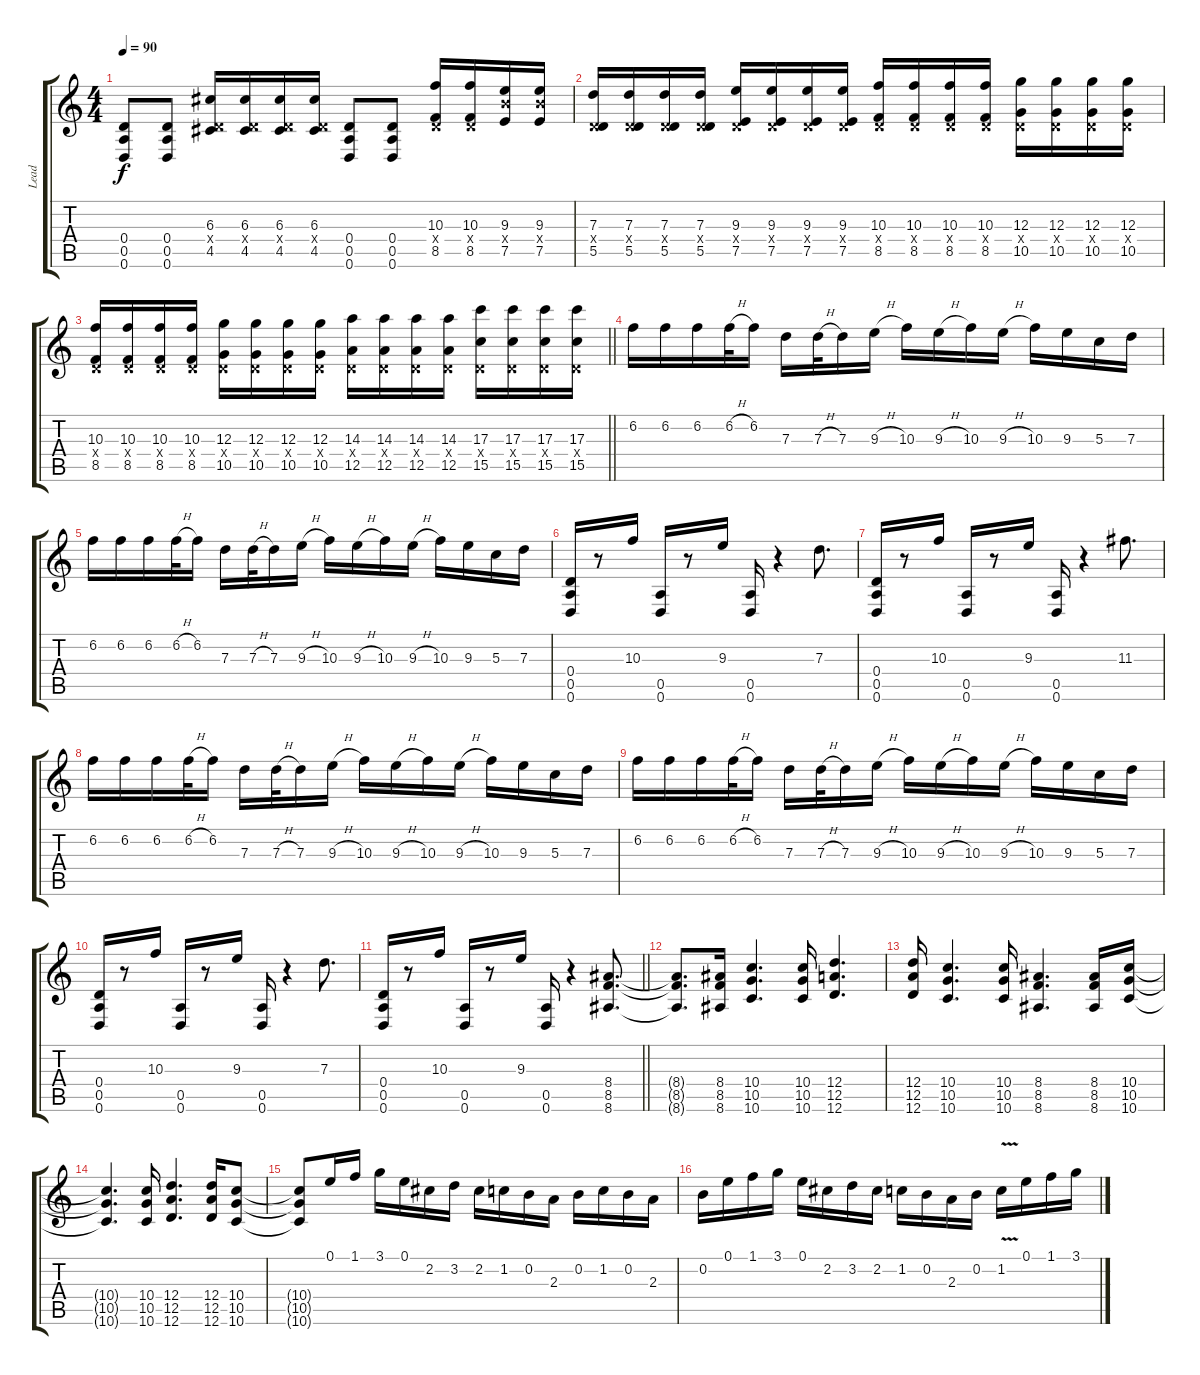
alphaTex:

\track ("Lead" "Lead") {instrument overdrivenguitar}
\staff {score tabs}
\tuning (E4 B3 G3 D3 A2 D2) {hide}
\ts (4 4)
\tempo 90
\clef g2
\ks c
(0.4 0.5 0.6).8{dy f} (0.4 0.5 0.6).8 (6.3 0.4{x} 4.5).16 (6.3 0.4{x} 4.5).16 (6.3 0.4{x} 4.5).16 (6.3 0.4{x} 4.5).16 (0.4 0.5 0.6).8 (0.4 0.5 0.6).8 (10.3 0.4{x} 8.5).16 (10.3 0.4{x} 8.5).16 (9.3 9.4{x} 7.5).16 (9.3 9.4{x} 7.5).16 |
(7.3 0.4{x} 5.5).16 (7.3 0.4{x} 5.5).16 (7.3 0.4{x} 5.5).16 (7.3 0.4{x} 5.5).16 (9.3 0.4{x} 7.5).16 (9.3 0.4{x} 7.5).16 (9.3 0.4{x} 7.5).16 (9.3 0.4{x} 7.5).16 (10.3 0.4{x} 8.5).16 (10.3 0.4{x} 8.5).16 (10.3 0.4{x} 8.5).16 (10.3 0.4{x} 8.5).16 (12.3 0.4{x} 10.5).16 (12.3 0.4{x} 10.5).16 (12.3 0.4{x} 10.5).16 (12.3 0.4{x} 10.5).16 |
\barLineRight lightlight
(10.3 0.4{x} 8.5).16 (10.3 0.4{x} 8.5).16 (10.3 0.4{x} 8.5).16 (10.3 0.4{x} 8.5).16 (12.3 0.4{x} 10.5).16 (12.3 0.4{x} 10.5).16 (12.3 0.4{x} 10.5).16 (12.3 0.4{x} 10.5).16 (14.3 0.4{x} 12.5).16 (14.3 0.4{x} 12.5).16 (14.3 0.4{x} 12.5).16 (14.3 0.4{x} 12.5).16 (17.3 0.4{x} 15.5).16 (17.3 0.4{x} 15.5).16 (17.3 0.4{x} 15.5).16 (17.3 0.4{x} 15.5).16 |
6.2.16 6.2.16 6.2.16 6.2{h}.32 6.2.16 7.3.16 7.3{h}.32 7.3.16 9.3{h}.16 10.3.16 9.3{h}.16 10.3.16 9.3{h}.16 10.3.16 9.3.16 5.3.16 7.3.16 |
6.2.16 6.2.16 6.2.16 6.2{h}.32 6.2.16 7.3.16 7.3{h}.32 7.3.16 9.3{h}.16 10.3.16 9.3{h}.16 10.3.16 9.3{h}.16 10.3.16 9.3.16 5.3.16 7.3.16 |
(0.4 0.5 0.6).16 r.8 10.3.16 (0.5 0.6).16 r.8 9.3.16 (0.5 0.6).16 r.4 7.3.8{d} |
(0.4 0.5 0.6).16 r.8 10.3.16 (0.5 0.6).16 r.8 9.3.16 (0.5 0.6).16 r.4 11.3.8{d} |
6.2.16 6.2.16 6.2.16 6.2{h}.32 6.2.16 7.3.16 7.3{h}.32 7.3.16 9.3{h}.16 10.3.16 9.3{h}.16 10.3.16 9.3{h}.16 10.3.16 9.3.16 5.3.16 7.3.16 |
6.2.16 6.2.16 6.2.16 6.2{h}.32 6.2.16 7.3.16 7.3{h}.32 7.3.16 9.3{h}.16 10.3.16 9.3{h}.16 10.3.16 9.3{h}.16 10.3.16 9.3.16 5.3.16 7.3.16 |
(0.4 0.5 0.6).16 r.8 10.3.16 (0.5 0.6).16 r.8 9.3.16 (0.5 0.6).16 r.4 7.3.8{d} |
\barLineRight lightlight
(0.4 0.5 0.6).16 r.8 10.3.16 (0.5 0.6).16 r.8 9.3.16 (0.5 0.6).16 r.4 (8.4 8.5 8.6).8{d} |
(8.4{t} 8.5{t} 8.6{t}).8{d} (8.4 8.5 8.6).16 (10.4 10.5 10.6).4{d} (10.4 10.5 10.6).16 (12.4 12.5 12.6).4{d} |
(12.4 12.5 12.6).16 (10.4 10.5 10.6).4{d} (10.4 10.5 10.6).16 (8.4 8.5 8.6).4{d} (8.4 8.5 8.6).16 (10.4 10.5 10.6).16 |
(10.4{t} 10.5{t} 10.6{t}).4{d} (10.4 10.5 10.6).16 (12.4 12.5 12.6).4{d} (12.4 12.5 12.6).16 (10.4 10.5 10.6).8 |
(10.4{t} 10.5{t} 10.6{t}).8 0.1.16 1.1.16 3.1.16 0.1.16 2.2.16 3.2.16 2.2.16 1.2.16 0.2.16 2.3.16 0.2.16 1.2.16 0.2.16 2.3.16 |
0.2.16 0.1.16 1.1.16 3.1.16 0.1.16 2.2.16 3.2.16 2.2.16 1.2.16 0.2.16 2.3.16 0.2.16 1.2{v}.16 0.1.16 1.1.16 3.1.16
